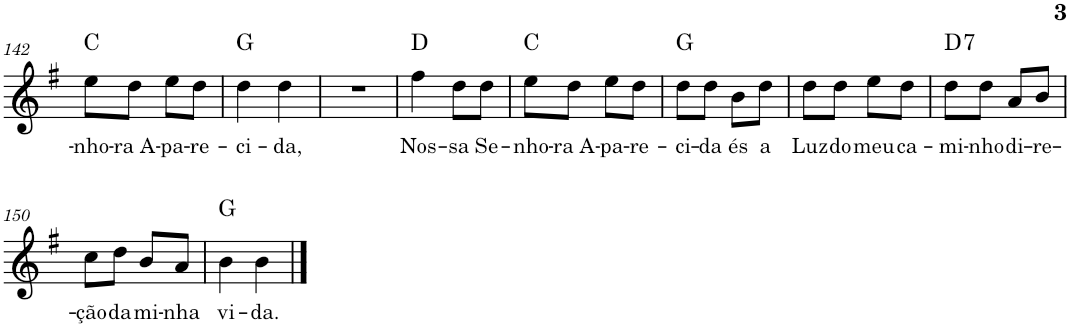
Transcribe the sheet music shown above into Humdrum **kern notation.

**kern	**text	**harte
*part1	*part1	*part1
*staff1	*staff1	*
*I"Voz	*	*
*I'Vo.	*	*
!!LO:PB:g=z
*clefG2	*	*
*k[f#]	*	*
*M2/4	*	*
=142	=142	=142
!	!LO:LY:b	!
8ee\L	-nho-	C:maj
!	!LO:LY:b	!
8dd\J	-ra A-	.
!	!LO:LY:b	!
8ee\L	-pa-	.
!	!LO:LY:b	!
8dd\J	-re-	.
=143	=143	=143
!	!LO:LY:b	!
4dd\	-ci-	G:maj
!	!LO:LY:b	!
4dd\	-da,	.
=144	=144	=144
2r	.	.
=145	=145	=145
!	!LO:LY:b	!
4ff#\	Nos-	D:maj
!	!LO:LY:b	!
8dd\L	-sa	.
!	!LO:LY:b	!
8dd\J	Se-	.
=146	=146	=146
!	!LO:LY:b	!
8ee\L	-nho-	C:maj
!	!LO:LY:b	!
8dd\J	-ra A-	.
!	!LO:LY:b	!
8ee\L	-pa-	.
!	!LO:LY:b	!
8dd\J	-re-	.
=147	=147	=147
!	!LO:LY:b	!
8dd\L	-ci-	G:maj
!	!LO:LY:b	!
8dd\J	-da	.
!	!LO:LY:b	!
8b\L	és	.
!	!LO:LY:b	!
8dd\J	a	.
=148	=148	=148
!	!LO:LY:b	!
8dd\L	Luz	.
!	!LO:LY:b	!
8dd\J	do	.
!	!LO:LY:b	!
8ee\L	meu	.
!	!LO:LY:b	!
8dd\J	ca-	.
=149	=149	=149
!	!LO:LY:b	!LO:H:kt=7
8dd\L	-mi-	D:7
!	!LO:LY:b	!
8dd\J	-nho	.
!	!LO:LY:b	!
8a/L	di-	.
!	!LO:LY:b	!
8b/J	-re-	.
!!LO:LB:g=z
=150	=150	=150
!	!LO:LY:b	!
8cc\L	-ção	.
!	!LO:LY:b	!
8dd\J	da	.
!	!LO:LY:b	!
8b/L	mi-	.
!	!LO:LY:b	!
8a/J	-nha	.
=151	=151	=151
!	!LO:LY:b	!
4b\	vi-	G:maj
!	!LO:LY:b	!
4b\	-da.	.
==	==	==
*-	*-	*-
